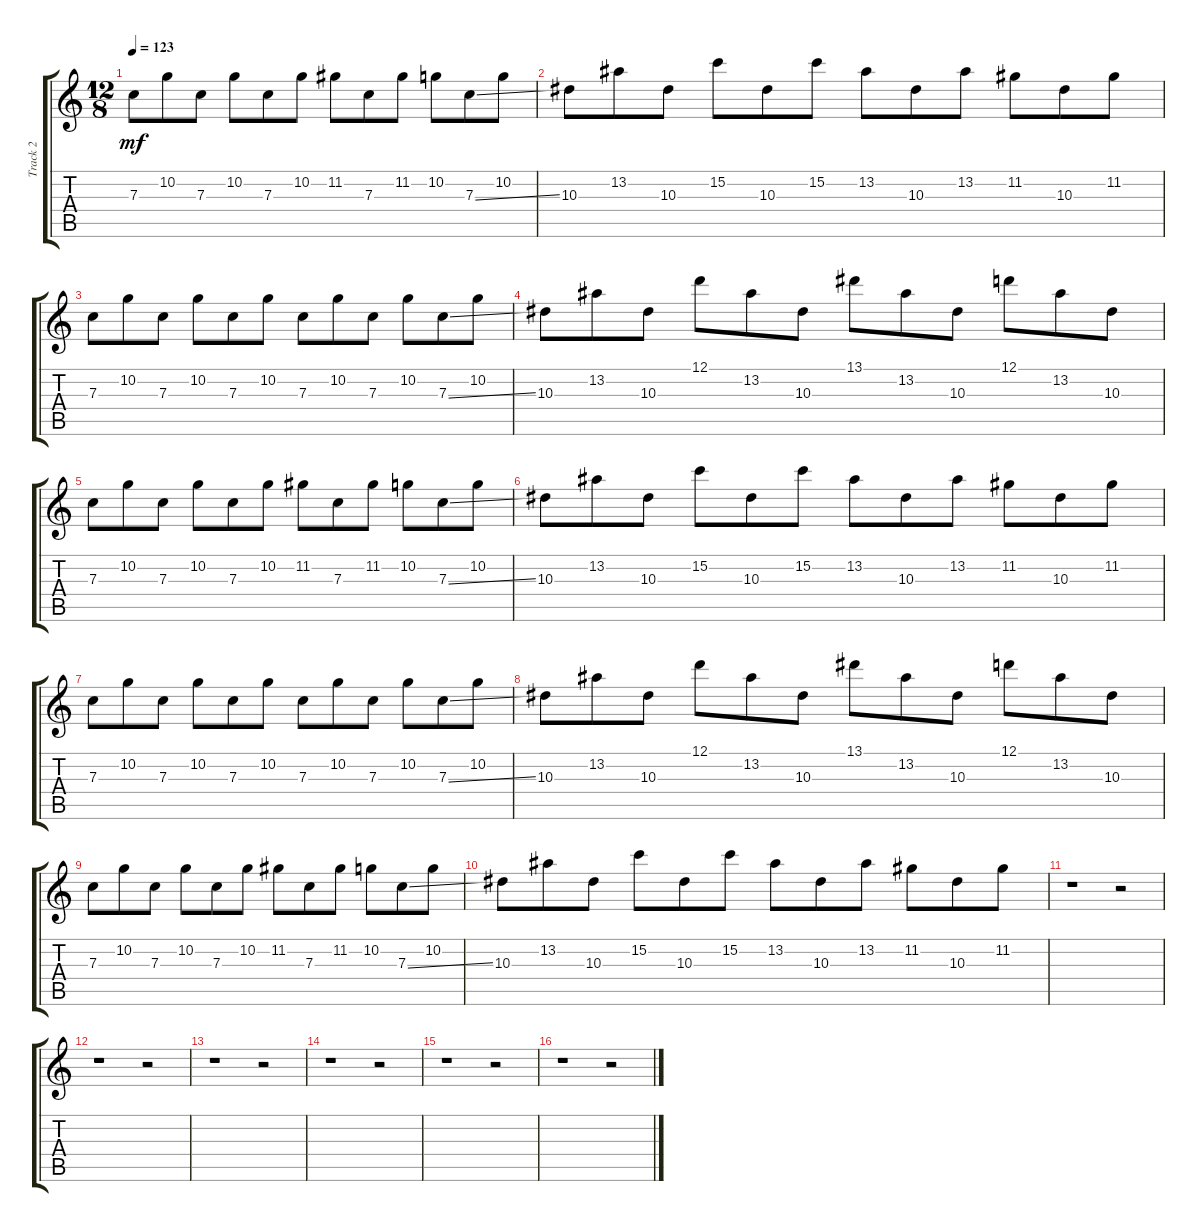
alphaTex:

\track ("Track 2" "Track 2") {instrument overdrivenguitar}
\staff {score tabs}
\tuning (D4 A3 F3 C3 G2 C2) {hide}
\ts (12 8)
\tempo 123
\clef g2
\ks c
7.3.8{dy mf} 10.2.8 7.3.8 10.2.8 7.3.8 10.2.8 11.2.8 7.3.8 11.2.8 10.2.8 7.3{ss}.8 10.2.8 |
10.3.8 13.2.8 10.3.8 15.2.8 10.3.8 15.2.8 13.2.8 10.3.8 13.2.8 11.2.8 10.3.8 11.2.8 |
7.3.8 10.2.8 7.3.8 10.2.8 7.3.8 10.2.8 7.3.8 10.2.8 7.3.8 10.2.8 7.3{ss}.8 10.2.8 |
10.3.8 13.2.8 10.3.8 12.1.8 13.2.8 10.3.8 13.1.8 13.2.8 10.3.8 12.1.8 13.2.8 10.3.8 |
7.3.8 10.2.8 7.3.8 10.2.8 7.3.8 10.2.8 11.2.8 7.3.8 11.2.8 10.2.8 7.3{ss}.8 10.2.8 |
10.3.8 13.2.8 10.3.8 15.2.8 10.3.8 15.2.8 13.2.8 10.3.8 13.2.8 11.2.8 10.3.8 11.2.8 |
7.3.8 10.2.8 7.3.8 10.2.8 7.3.8 10.2.8 7.3.8 10.2.8 7.3.8 10.2.8 7.3{ss}.8 10.2.8 |
10.3.8 13.2.8 10.3.8 12.1.8 13.2.8 10.3.8 13.1.8 13.2.8 10.3.8 12.1.8 13.2.8 10.3.8 |
7.3.8 10.2.8 7.3.8 10.2.8 7.3.8 10.2.8 11.2.8 7.3.8 11.2.8 10.2.8 7.3{ss}.8 10.2.8 |
10.3.8 13.2.8 10.3.8 15.2.8 10.3.8 15.2.8 13.2.8 10.3.8 13.2.8 11.2.8 10.3.8 11.2.8 |
r.1 r.2 |
r.1 r.2 |
r.1 r.2 |
r.1 r.2 |
r.1 r.2 |
r.1 r.2
